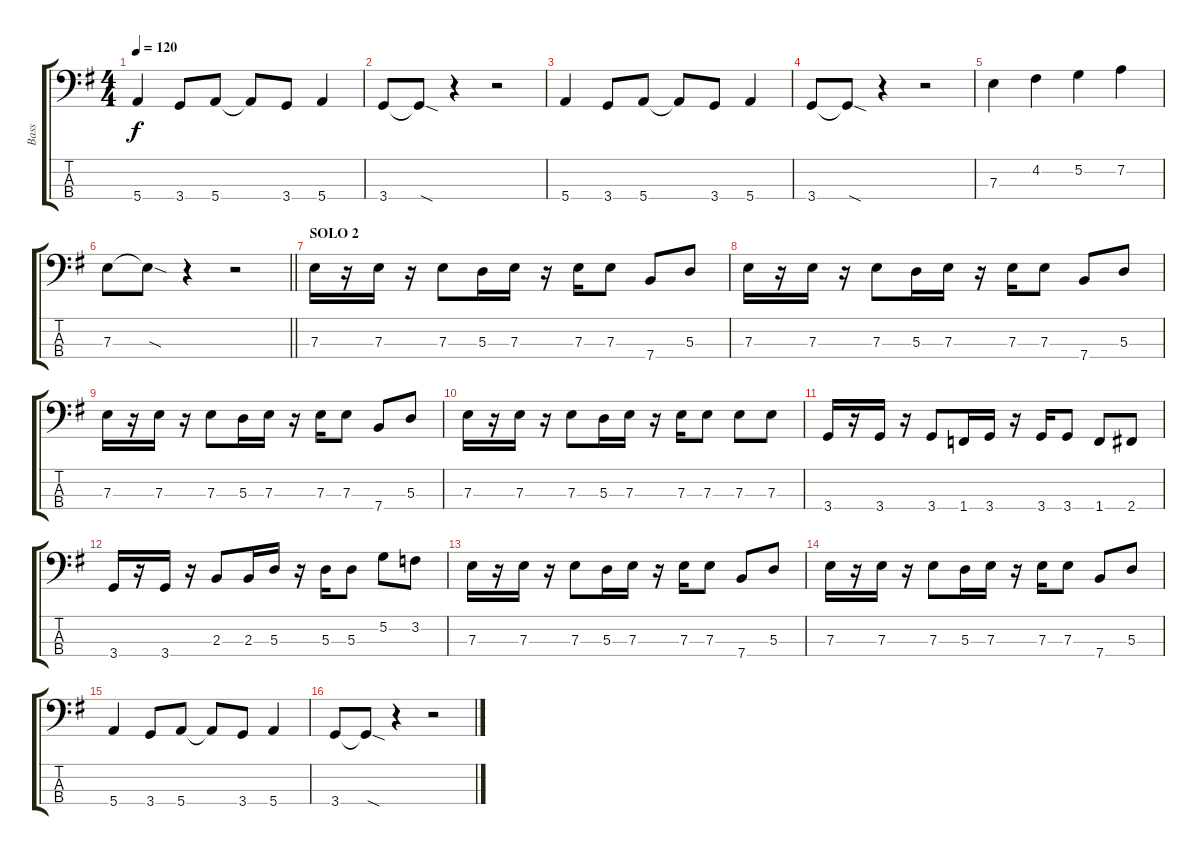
\track ("Bass" "Bass") {instrument electricbassfinger}
\staff {score tabs}
\tuning (G2 D2 A1 E1) {hide}
\ts (4 4)
\tempo 120
\clef f4
\ks eminor
5.4.4{dy f} 3.4.8 5.4.8 5.4{t}.8 3.4.8 5.4.4 |
3.4.8 3.4{sod t}.8 r.4 r.2 |
5.4.4 3.4.8 5.4.8 5.4{t}.8 3.4.8 5.4.4 |
3.4.8 3.4{sod t}.8 r.4 r.2 |
7.3.4 4.2.4 5.2.4 7.2.4 |
\barLineRight lightlight
7.3.8 7.3{sod t}.8 r.4 r.2 |
\section ("" "SOLO 2")
7.3.16 r.16 7.3.16 r.16 7.3.8 5.3.16 7.3.16 r.16 7.3.16 7.3.8 7.4.8 5.3.8 |
7.3.16 r.16 7.3.16 r.16 7.3.8 5.3.16 7.3.16 r.16 7.3.16 7.3.8 7.4.8 5.3.8 |
7.3.16 r.16 7.3.16 r.16 7.3.8 5.3.16 7.3.16 r.16 7.3.16 7.3.8 7.4.8 5.3.8 |
7.3.16 r.16 7.3.16 r.16 7.3.8 5.3.16 7.3.16 r.16 7.3.16 7.3.8 7.3.8 7.3.8 |
3.4.16 r.16 3.4.16 r.16 3.4.8 1.4.16 3.4.16 r.16 3.4.16 3.4.8 1.4.8 2.4.8 |
3.4.16 r.16 3.4.16 r.16 2.3.8 2.3.16 5.3.16 r.16 5.3.16 5.3.8 5.2.8 3.2.8 |
7.3.16 r.16 7.3.16 r.16 7.3.8 5.3.16 7.3.16 r.16 7.3.16 7.3.8 7.4.8 5.3.8 |
7.3.16 r.16 7.3.16 r.16 7.3.8 5.3.16 7.3.16 r.16 7.3.16 7.3.8 7.4.8 5.3.8 |
5.4.4 3.4.8 5.4.8 5.4{t}.8 3.4.8 5.4.4 |
3.4.8 3.4{sod t}.8 r.4 r.2
